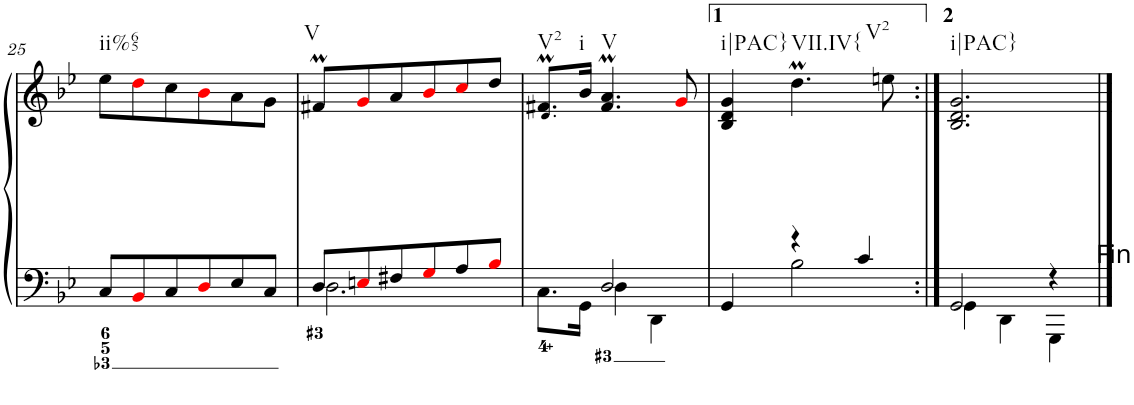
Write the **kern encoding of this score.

**kern	**kern
*part1	*part1
*staff2	*staff1
*I"Clavecin	*
!!LO:PB:g=z
*clefF4	*clefG2
*k[b-e-]	*k[b-e-]
*g:	*g:
*M3/4	*M3/4
=25	=25
!	!LO:TX:b:t=ii%65
8C/L	8ee-\L
8BB-i/	8ddi\
8C/	8cc\
8Di/	8b-i\
8E-/	8a\
8C/J	8g\J
=26	=26
*^	*
!	!	!LO:TX:b:t=V
8D/L	2.D\	8f#Xm/L
8Eni/	.	8gi/
8F#X/	.	8a/
8Gi/	.	8b-i/
8A/	.	8cci/
8B-i/J	.	8dd/J
=27	=27	=27
!	!	!LO:TX:b:t=V2
4ryy	8.C\L	8.d!/M 8.f#X/ML
!	!	!LO:TX:b:t=i
.	16GG\Jk	16b-/Jk
!	!	!LO:TX:b:t=V
2D/	4D\	4.f#/M 4.a/M
.	4DD\	.
.	.	8gi/
=28	=28	=28
!	!	!LO:TX:b:t=i|PAC}
4GG/	4ryy	4B-/ 4d/ 4g/
!	!	!LO:TX:b:t=VII.IV{
!	!	!LO:TX:b:t=V2
4r	2B-\	4.ddm\
4c/	.	.
.	.	8een\
=28X2:|!	=28X2:|!	=28X2:|!
!	!	!LO:TX:b:t=i|PAC}
2GG/	4GG\	2.B-/ 2.d/ 2.g/
.	4DD\	.
4r	4GGG\	.
!	!	!LO:TX:b:t=Fin
*v	*v	*
==	==
*-	*-
